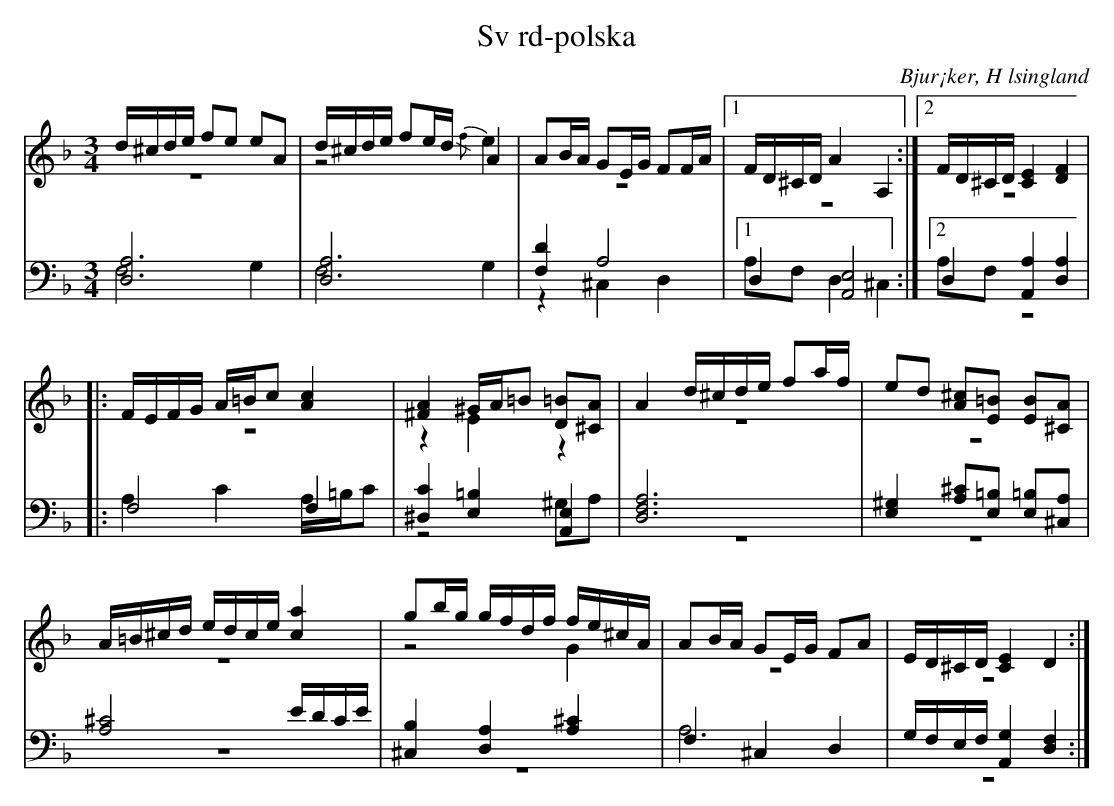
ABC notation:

X:1
T: Sv rd-polska
O: Bjur¡ker, H lsingland
M: 3/4
L: 1/8
K: Dm
V:1
V:2 merge
V:3
V:4 merge
V:1
d/^c/d/e/ fe eA|d/^c/d/e/ fe/d/ A2|AB/A/ GE/G/ FF/A/|1 F/D/^C/D/ A2 A,2:|2 F/D/^C/D/ [C2E2] [D2F2]|
|:F/E/F/G/ A/=B/c [A2c2]|[^F2A2] ^G/A/=B [D=B][^CA]|A2 d/^c/d/e/ fa/f/|ed [A^c][E=B] [EB][^CA]|
A/=B/^c/d/ e/d/c/e/ [c2a2]|gb/g/ g/f/d/f/ f/e/^c/A/|AB/A/ GE/G/ FA|E/D/^C/D/ [C2E2] D2:|
V:2
z6|z4 {/f}e2|z6|1 z6:|2 z6|
|:z6|z2 E2 z2|z6|z6|
z6|z4 G2|z6|z6:|
V:3 clef=bass
[D,6A,6]|[D,6A,6]|[F,2D2] A,4|1 D,2 [A,,4E,4]:|2 D,2 [A,,2A,2] [D,2A,2]|
|:F,4 F,2|[^D,2C2] [E,2=B,2] [A,,2E,2]|[D,6F,6A,6]|[E,2^G,2] [A,^C][E,=B,] [E,=B,][^C,A,]|
[A,4^C4] E/D/C/E/|[^C,2B,2]  [D,2A,2] [A,2^C2]|F,2 ^C,2 D,2|G,/F,/E,/F,/ [A,,2G,2] [D,2F,2]:|
V:4 clef=bass
F,4 G,2|F,4 G,2|z2 ^C,2 D,2|1 A,F, D,2 ^C,2:|2 A,F,  z4|
|:A,2 C2 A,/=B,/C|z4 ^G,A,|z6|z6|
z6|z6|A,6|z6:|
